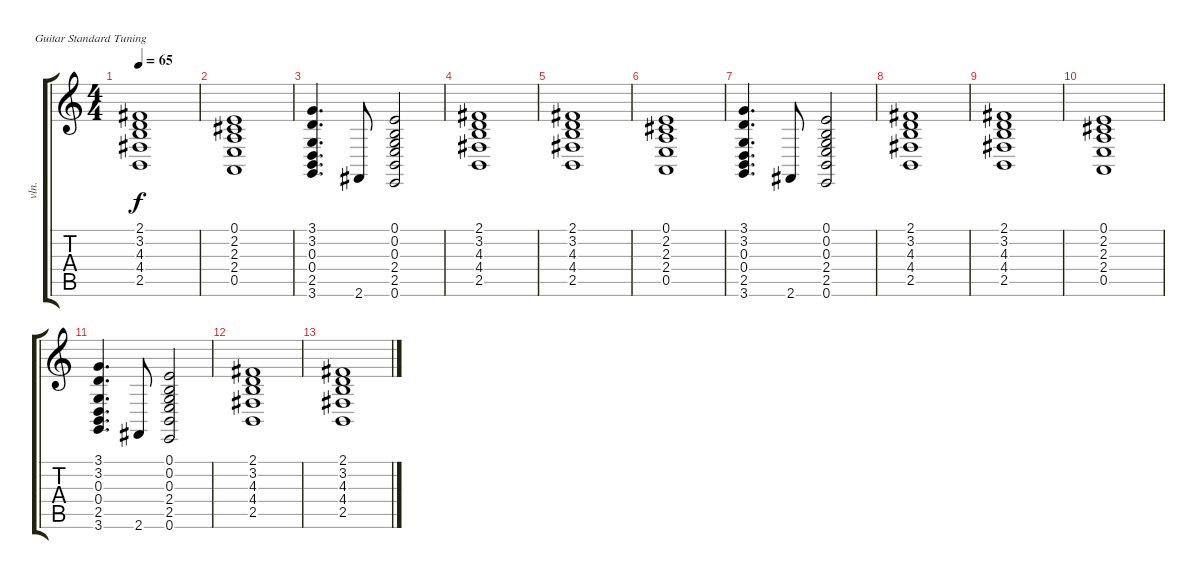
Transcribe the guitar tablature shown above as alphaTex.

\defaultSystemsLayout 4
\bracketExtendMode groupsimilarinstruments
\otherSystemsTrackNameOrientation horizontal
\track ("Strings 1" "vln.") {instrument synthstrings1}
\staff {score tabs}
\tuning (E4 B3 G3 D3 A2 E2)
\ts (4 4)
\tempo 65
\clef g2
\ks c
(2.1{acc #} 3.2 4.3 4.4{acc #} 2.5).1{dy f} |
(0.1 2.2{acc #} 2.3 2.4 0.5).1 |
(3.1 3.2 0.3 0.4 2.5 3.6).4{d} 2.6{acc #}.8 (0.1 0.2 0.3 2.4 2.5 0.6).2 |
(2.1{acc #} 3.2 4.3 4.4{acc #} 2.5).1 |
(2.1{acc #} 3.2 4.3 4.4{acc #} 2.5).1 |
(0.1 2.2{acc #} 2.3 2.4 0.5).1 |
(3.1 3.2 0.3 0.4 2.5 3.6).4{d} 2.6{acc #}.8 (0.1 0.2 0.3 2.4 2.5 0.6).2 |
(2.1{acc #} 3.2 4.3 4.4{acc #} 2.5).1 |
(2.1{acc #} 3.2 4.3 4.4{acc #} 2.5).1 |
(0.1 2.2{acc #} 2.3 2.4 0.5).1 |
(3.1 3.2 0.3 0.4 2.5 3.6).4{d} 2.6{acc #}.8 (0.1 0.2 0.3 2.4 2.5 0.6).2 |
(2.1{acc #} 3.2 4.3 4.4{acc #} 2.5).1 |
(2.1{acc #} 3.2 4.3 4.4{acc #} 2.5).1
